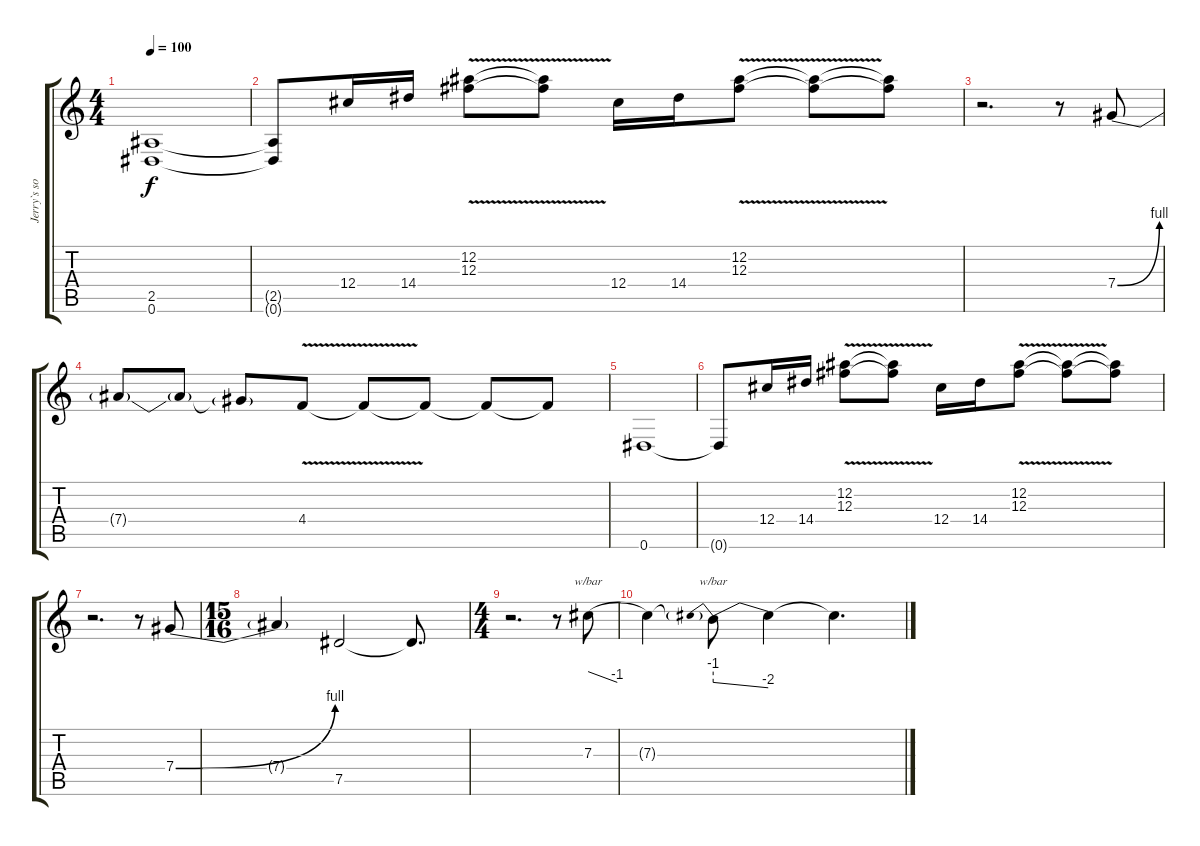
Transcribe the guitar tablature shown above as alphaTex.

\track ("Jerry`s solo" "Jerry`s so") {instrument overdrivenguitar}
\staff {score tabs}
\tuning (Eb4 Bb3 Gb3 Db3 Ab2 Eb2) {hide}
\ts (4 4)
\tempo 100
\clef g2
\ks c
(2.5 0.6).1{dy f} |
(2.5{t} 0.6{t}).8 12.4.16 14.4.16 (12.2{v} 12.3{v}).8 (12.2{t} 12.3{t}).8 12.4.16 14.4.16 (12.2{v} 12.3{v}).8 (12.2{t} 12.3{t}).8 (12.2{t} 12.3{t}).8 |
r.2{d} r.8 7.4{be (bend 0 0 60 4)}.8 |
7.4{t}.8 7.4{t}.8 7.4{t}.8 4.4{v}.8 4.4{t}.8 4.4{t}.8 4.4{t}.8 4.4{t}.8 |
0.6.1 |
0.6{t}.8 12.4.16 14.4.16 (12.2{v} 12.3{v}).8 (12.2{t} 12.3{t}).8 12.4.16 14.4.16 (12.2{v} 12.3{v}).8 (12.2{t} 12.3{t}).8 (12.2{t} 12.3{t}).8 |
r.2{d} r.8 7.4{be (bend 0 0 60 4)}.8 |
\ts (15 16)
7.4{t}.4 7.5.2 7.5{t}.8{d} |
\ts (4 4)
r.2{d} r.8 7.3.8{tbe (dive default 0 0 60 -4)} |
7.3{t}.4 7.3{t}.8{tbe (predivedive default 0 -4 60 -8)} 7.3{t}.4{volume 3} 7.3{t}.4{d}
